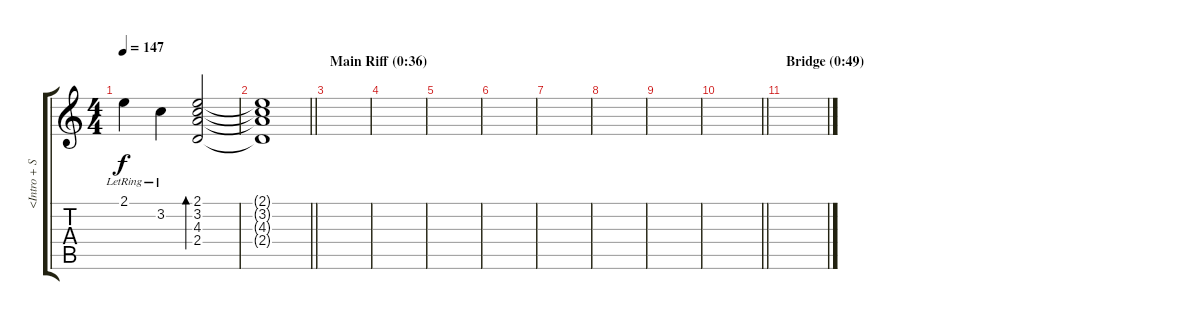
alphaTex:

\track ("<Intro + Solo> [Guitar 3]" "<Intro + S") {instrument electricguitarclean}
\staff {score tabs}
\tuning (D4 A3 F3 C3 G2 D2) {hide}
\ts (4 4)
\tempo 147
\clef g2
\ks c
2.1{lr}.4{dy f} 3.2{lr}.4 (2.1 3.2 4.3 2.4).2{bd 480} |
\barLineRight lightlight
(2.1{t} 3.2{t} 4.3{t} 2.4{t}).1 |
\section ("" "Main Riff (0:36)")
|
|
|
|
|
|
|
\barLineRight lightlight
|
\section ("" "Bridge (0:49)")
